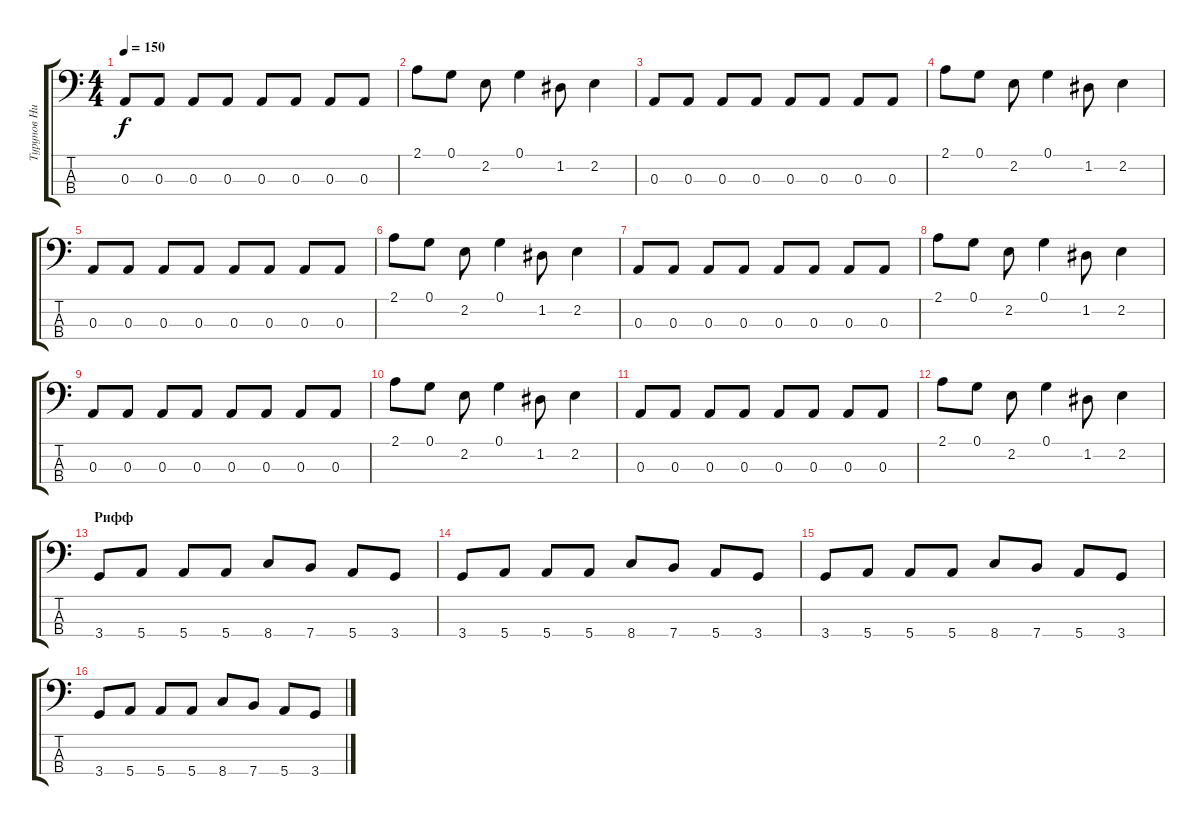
\track ("Турунов Николай" "Турунов Ни") {instrument electricbasspick}
\staff {score tabs}
\tuning (G2 D2 A1 E1) {hide}
\ts (4 4)
\tempo 150
\clef f4
\ks c
0.3.8{dy f} 0.3.8 0.3.8 0.3.8 0.3.8 0.3.8 0.3.8 0.3.8 |
2.1.8 0.1.8 2.2.8 0.1.4 1.2.8 2.2.4 |
0.3.8 0.3.8 0.3.8 0.3.8 0.3.8 0.3.8 0.3.8 0.3.8 |
2.1.8 0.1.8 2.2.8 0.1.4 1.2.8 2.2.4 |
0.3.8 0.3.8 0.3.8 0.3.8 0.3.8 0.3.8 0.3.8 0.3.8 |
2.1.8 0.1.8 2.2.8 0.1.4 1.2.8 2.2.4 |
0.3.8 0.3.8 0.3.8 0.3.8 0.3.8 0.3.8 0.3.8 0.3.8 |
2.1.8 0.1.8 2.2.8 0.1.4 1.2.8 2.2.4 |
0.3.8 0.3.8 0.3.8 0.3.8 0.3.8 0.3.8 0.3.8 0.3.8 |
2.1.8 0.1.8 2.2.8 0.1.4 1.2.8 2.2.4 |
0.3.8 0.3.8 0.3.8 0.3.8 0.3.8 0.3.8 0.3.8 0.3.8 |
2.1.8 0.1.8 2.2.8 0.1.4 1.2.8 2.2.4 |
\section ("" "Рифф")
3.4.8 5.4.8 5.4.8 5.4.8 8.4.8 7.4.8 5.4.8 3.4.8 |
3.4.8 5.4.8 5.4.8 5.4.8 8.4.8 7.4.8 5.4.8 3.4.8 |
3.4.8 5.4.8 5.4.8 5.4.8 8.4.8 7.4.8 5.4.8 3.4.8 |
3.4.8 5.4.8 5.4.8 5.4.8 8.4.8 7.4.8 5.4.8 3.4.8
